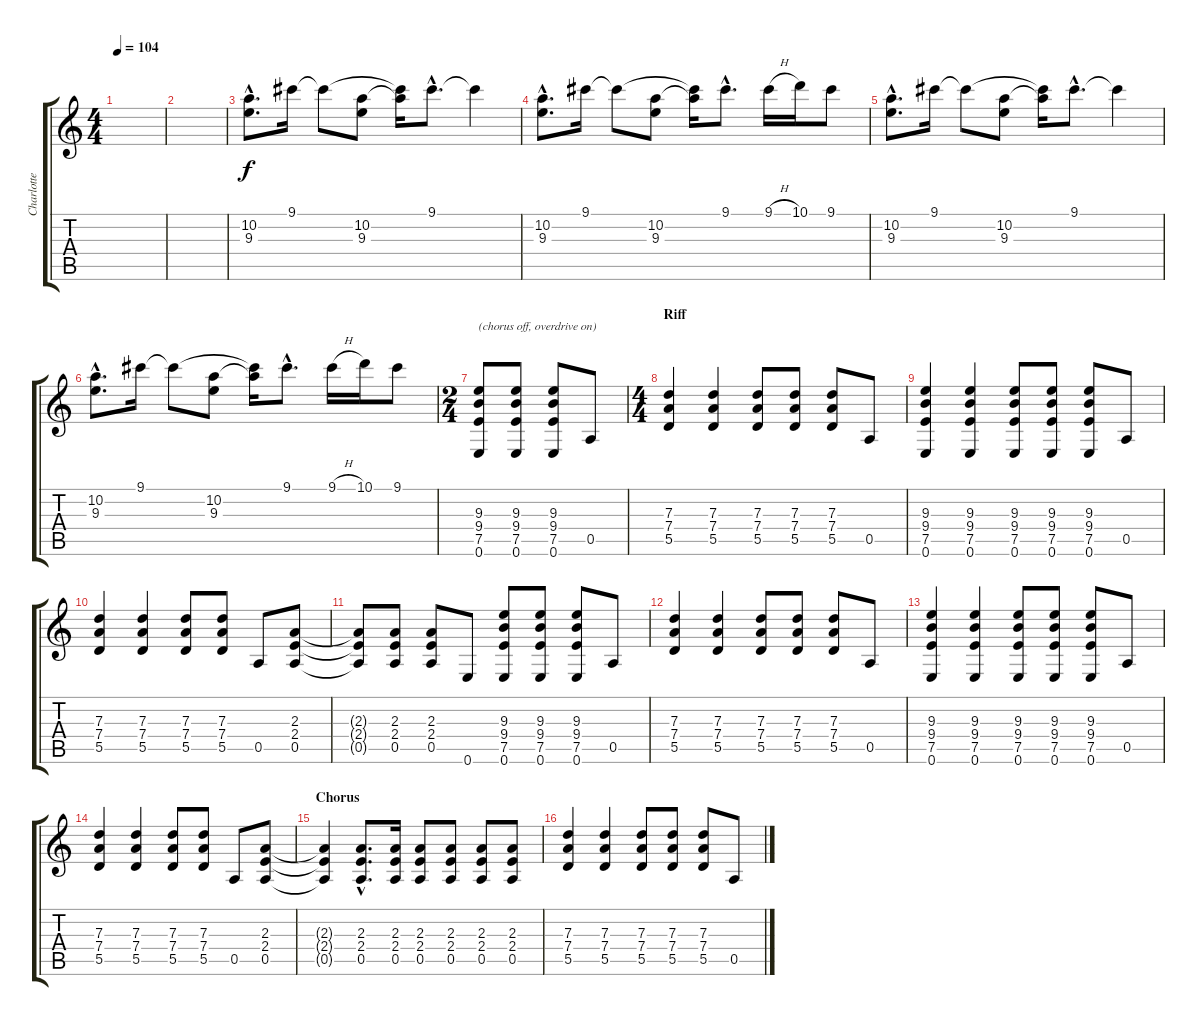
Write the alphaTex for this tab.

\track ("Charlotte Hatherly" "Charlotte ") {instrument overdrivenguitar}
\staff {score tabs}
\tuning (E4 B3 G3 D3 A2 E2) {hide}
\ts (4 4)
\tempo 104
\clef g2
\ks c
|
|
(10.2{hac} 9.3{hac}).8{d volume 14 instrument electricguitarclean} 9.1.16 9.1{t}.8 (10.2 9.3).8 (9.1{t} 10.2{t}).16 9.1{hac}.8{d} 9.1{t}.4 |
(10.2{hac} 9.3{hac}).8{d} 9.1.16 9.1{t}.8 (10.2 9.3).8 (9.1{t} 10.2{t}).16 9.1{hac}.8{d} 9.1{h}.16 10.1.16 9.1.8 |
(10.2{hac} 9.3{hac}).8{d} 9.1.16 9.1{t}.8 (10.2 9.3).8 (9.1{t} 10.2{t}).16 9.1{hac}.8{d} 9.1{t}.4 |
(10.2{hac} 9.3{hac}).8{d} 9.1.16 9.1{t}.8 (10.2 9.3).8 (9.1{t} 10.2{t}).16 9.1{hac}.8{d} 9.1{h}.16 10.1.16 9.1.8 |
\ts (2 4)
(9.3 9.4 7.5 0.6).8{txt "(chorus off, overdrive on)" volume 11 instrument overdrivenguitar} (9.3 9.4 7.5 0.6).8 (9.3 9.4 7.5 0.6).8 0.5.8 |
\ts (4 4)
\section ("" "Riff")
(7.3 7.4 5.5).4 (7.3 7.4 5.5).4 (7.3 7.4 5.5).8 (7.3 7.4 5.5).8 (7.3 7.4 5.5).8 0.5.8 |
(9.3 9.4 7.5 0.6).4 (9.3 9.4 7.5 0.6).4 (9.3 9.4 7.5 0.6).8 (9.3 9.4 7.5 0.6).8 (9.3 9.4 7.5 0.6).8 0.5.8 |
(7.3 7.4 5.5).4 (7.3 7.4 5.5).4 (7.3 7.4 5.5).8 (7.3 7.4 5.5).8 0.5.8 (2.3 2.4 0.5).8 |
(2.3{t} 2.4{t} 0.5{t}).8 (2.3 2.4 0.5).8 (2.3 2.4 0.5).8 0.6.8 (9.3 9.4 7.5 0.6).8 (9.3 9.4 7.5 0.6).8 (9.3 9.4 7.5 0.6).8 0.5.8 |
(7.3 7.4 5.5).4 (7.3 7.4 5.5).4 (7.3 7.4 5.5).8 (7.3 7.4 5.5).8 (7.3 7.4 5.5).8 0.5.8 |
(9.3 9.4 7.5 0.6).4 (9.3 9.4 7.5 0.6).4 (9.3 9.4 7.5 0.6).8 (9.3 9.4 7.5 0.6).8 (9.3 9.4 7.5 0.6).8 0.5.8 |
(7.3 7.4 5.5).4 (7.3 7.4 5.5).4 (7.3 7.4 5.5).8 (7.3 7.4 5.5).8 0.5.8 (2.3 2.4 0.5).8 |
\section ("" "Chorus")
(2.3{t} 2.4{t} 0.5{t}).4 (2.3{hac} 2.4{hac} 0.5{hac}).8{d} (2.3 2.4 0.5).16 (2.3 2.4 0.5).8 (2.3 2.4 0.5).8 (2.3 2.4 0.5).8 (2.3 2.4 0.5).8 |
(7.3 7.4 5.5).4 (7.3 7.4 5.5).4 (7.3 7.4 5.5).8 (7.3 7.4 5.5).8 (7.3 7.4 5.5).8 0.5.8
